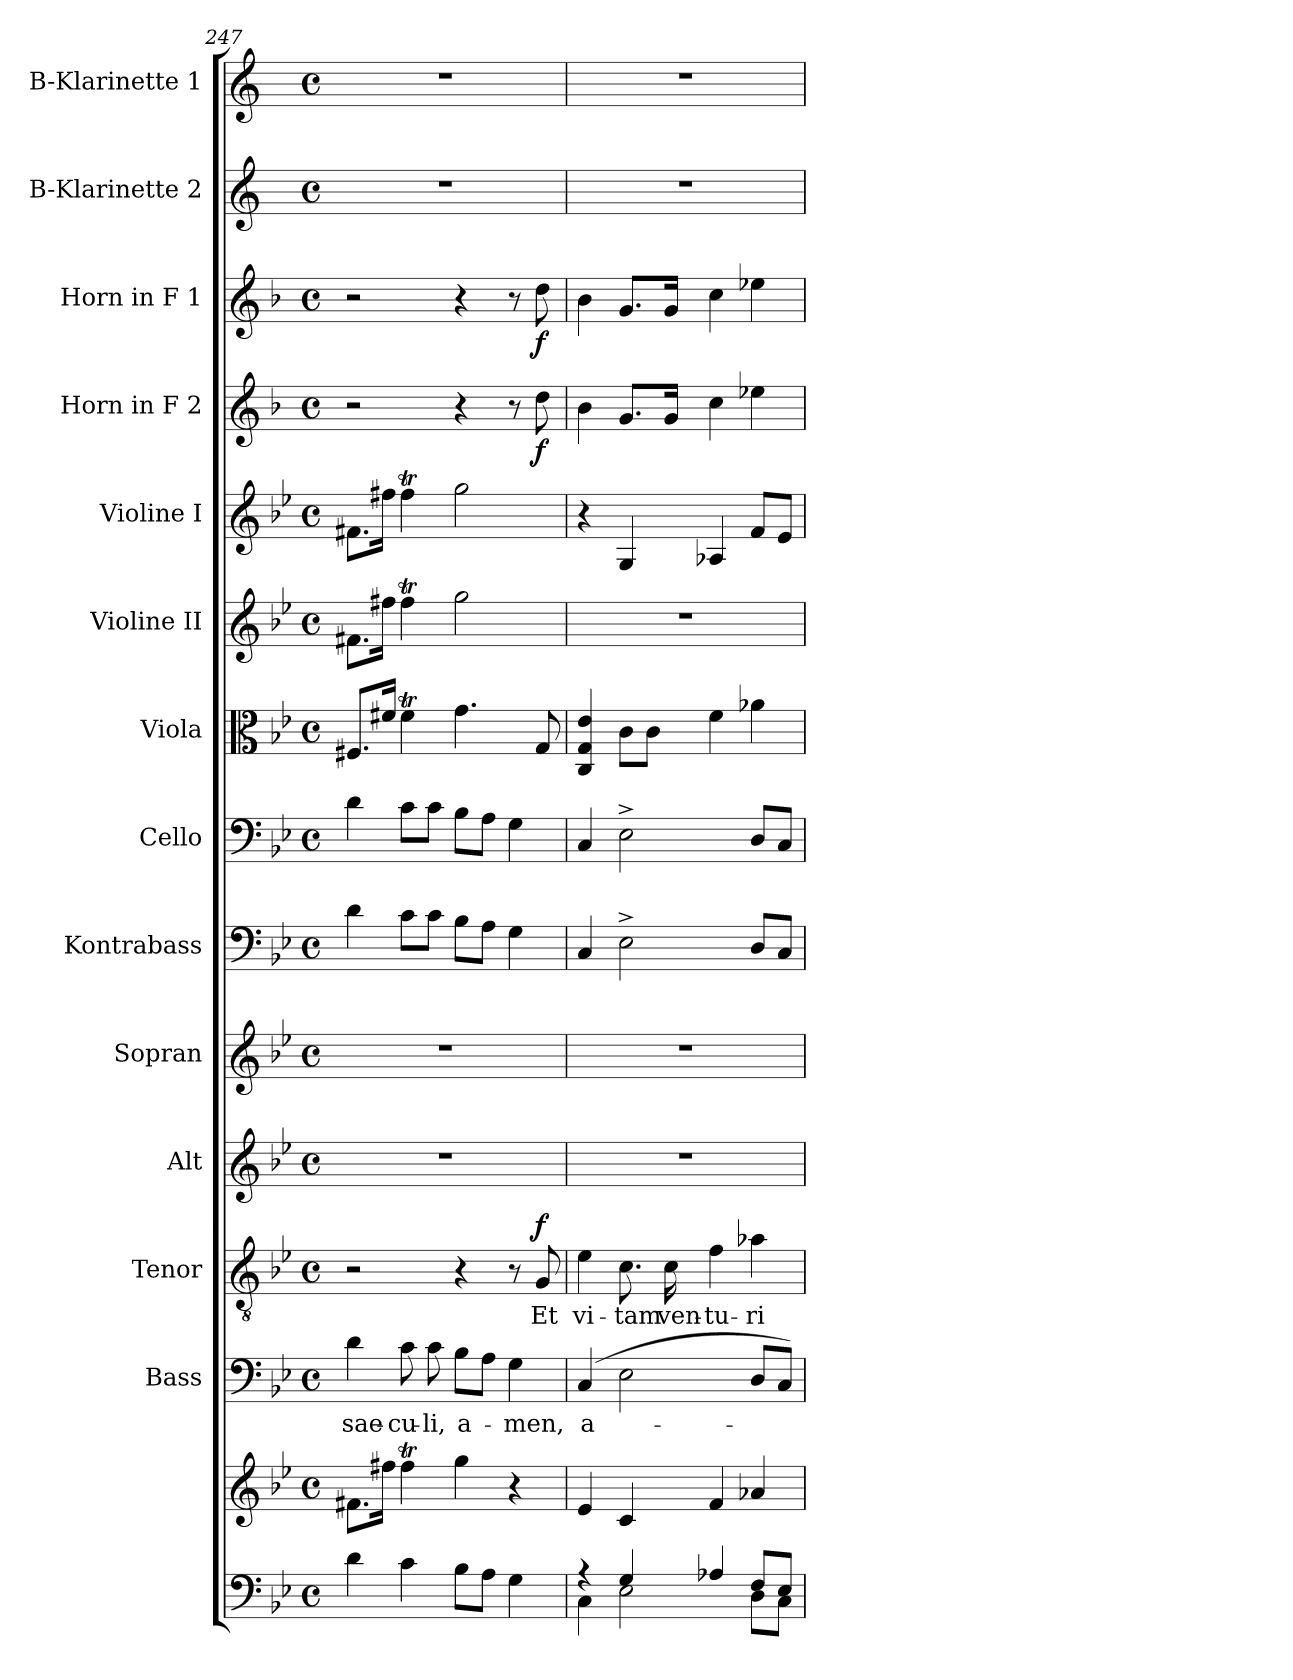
**kern	**kern	**kern	**text	**kern	**text	**dynam	**kern	**kern	**kern	**kern	**kern	**kern	**kern	**kern	**dynam	**kern	**dynam	**kern	**kern
*part14	*part14	*part13	*part13	*part12	*part12	*part12	*part11	*part10	*part9	*part8	*part7	*part6	*part5	*part4	*part4	*part3	*part3	*part2	*part1
*staff15	*staff14	*staff13	*staff13	*staff12	*staff12	*staff12	*staff11	*staff10	*staff9	*staff8	*staff7	*staff6	*staff5	*staff4	*staff4	*staff3	*staff3	*staff2	*staff1
*	*	*I"Bass	*	*I"Tenor	*	*	*I"Alt	*I"Sopran	*I"Kontrabass	*I"Cello	*I"Viola	*I"Violine II	*I"Violine I	*I"Horn in F 2	*	*I"Horn in F 1	*	*I"B-Klarinette 2	*I"B-Klarinette 1
*	*	*I'B.	*	*I'T.	*	*	*I'A.	*I'S.	*I'Kb.	*	*I'Vla.	*I'Vl. II	*I'Vl. I	*	*	*	*	*I'B Kl. 2	*I'B Kl. 1
*clefF4	*clefG2	*clefF4	*	*clefGv2	*	*	*clefG2	*clefG2	*clefF4	*clefF4	*clefC3	*clefG2	*clefG2	*clefG2	*	*clefG2	*	*clefG2	*clefG2
*	*	*	*	*	*	*	*	*	*ITrd7c12	*	*	*	*	*ITrd4c7	*	*ITrd4c7	*	*ITrd1c2	*ITrd1c2
*k[b-e-]	*k[b-e-]	*k[b-e-]	*	*k[b-e-]	*	*	*k[b-e-]	*k[b-e-]	*k[b-e-]	*k[b-e-]	*k[b-e-]	*k[b-e-]	*k[b-e-]	*k[b-e-]	*	*k[b-e-]	*	*k[b-e-]	*k[b-e-]
*B-:	*B-:	*B-:	*	*B-:	*	*	*B-:	*B-:	*B-:	*B-:	*B-:	*B-:	*B-:	*B-:	*	*B-:	*	*B-:	*B-:
*M4/4	*M4/4	*M4/4	*	*M4/4	*	*	*M4/4	*M4/4	*M4/4	*M4/4	*M4/4	*M4/4	*M4/4	*M4/4	*	*M4/4	*	*M4/4	*M4/4
*met(c)	*met(c)	*met(c)	*	*met(c)	*	*	*met(c)	*met(c)	*met(c)	*met(c)	*met(c)	*met(c)	*met(c)	*met(c)	*	*met(c)	*	*met(c)	*met(c)
=247	=247	=247	=247	=247	=247	=247	=247	=247	=247	=247	=247	=247	=247	=247	=247	=247	=247	=247	=247
!	!	!	!LO:LY:b	!	!	!	!	!	!	!	!	!	!	!	!	!	!	!	!
4d\	8.f#X\L	4d\	sae-	2r	.	.	1r	1r	4D\	4d\	8.F#X/L	8.f#X\L	8.f#X\L	2r	.	2r	.	1r	1r
.	16ff#X\Jk	.	.	.	.	.	.	.	.	.	16f#X/Jk	16ff#X\Jk	16ff#X\Jk	.	.	.	.	.	.
!	!	!	!LO:LY:b	!	!	!	!	!	!	!	!	!	!	!	!	!	!	!	!
4c\	4ff#t\	8c\	-cu-	.	.	.	.	.	8C\L	8c\L	4f#t\	4ff#t\	4ff#t\	.	.	.	.	.	.
!	!	!	!LO:LY:b	!	!	!	!	!	!	!	!	!	!	!	!	!	!	!	!
.	.	8c\	-li,	.	.	.	.	.	8C\J	8c\J	.	.	.	.	.	.	.	.	.
!	!	!	!LO:LY:b	!	!	!	!	!	!	!	!	!	!	!	!	!	!	!	!
8B-\L	4gg\	8B-\L	a-	4r	.	.	.	.	8BB-\L	8B-\L	4.g\	2gg\	2gg\	4r	.	4r	.	.	.
8A\J	.	8A\J	.	.	.	.	.	.	8AA\J	8A\J	.	.	.	.	.	.	.	.	.
!	!	!	!LO:LY:b	!	!	!	!	!	!	!	!	!	!	!	!	!	!	!	!
4G\	4r	4G\	-men,	8r	.	.	.	.	4GG\	4G\	.	.	.	8r	.	8r	.	.	.
!	!	!	!	!	!LO:LY:b	!LO:DY:a	!	!	!	!	!	!	!	!	!LO:DY:b	!	!LO:DY:b	!	!
.	.	.	.	8G/	Et	f	.	.	.	.	8G/	.	.	8g\	f	8g\	f	.	.
=248	=248	=248	=248	=248	=248	=248	=248	=248	=248	=248	=248	=248	=248	=248	=248	=248	=248	=248	=248
*^	*	*	*	*	*	*	*	*	*	*	*	*	*	*	*	*	*	*	*
!	!	!	!	!LO:LY:b	!	!LO:LY:b	!	!	!	!	!	!	!	!	!	!	!	!	!	!
4rA	4C\	4e-/	(4C/	a-	4e-\	vi-	.	1r	1r	4CC/	4C/	4C/ 4G/ 4e-/	1r	4r	4e-\	.	4e-\	.	1r	1r
!	!	!	!	!	!	!LO:LY:b	!	!	!	!	!	!	!	!	!	!	!	!	!	!
4G/	2E-\	4c/	2E-\	.	8.c\	-tam	.	.	.	2EE-^>\	2E-^>\	8c\L	.	4G/	8.c/L	.	8.c/L	.	.	.
.	.	.	.	.	.	.	.	.	.	.	.	8c\J	.	.	.	.	.	.	.	.
!	!	!	!	!	!	!LO:LY:b	!	!	!	!	!	!	!	!	!	!	!	!	!	!
.	.	.	.	.	16c\	ven-	.	.	.	.	.	.	.	.	16c/Jk	.	16c/Jk	.	.	.
!	!	!	!	!	!	!LO:LY:b	!	!	!	!	!	!	!	!	!	!	!	!	!	!
4A-X/	.	4f/	.	.	4f\	-tu-	.	.	.	.	.	4f\	.	4A-X/	4f\	.	4f\	.	.	.
!	!	!	!	!	!	!LO:LY:b	!	!	!	!	!	!	!	!	!	!	!	!	!	!
8F/L	8D\L	4a-X/	8D/L	.	4a-X\	-ri	.	.	.	8DD/L	8D/L	4a-X\	.	8f/L	4a-X\	.	4a-X\	.	.	.
8E-/J	8C\J	.	8C/J)	.	.	.	.	.	.	8CC/J	8C/J	.	.	8e-/J	.	.	.	.	.	.
*v	*v	*	*	*	*	*	*	*	*	*	*	*	*	*	*	*	*	*	*	*
=	=	=	=	=	=	=	=	=	=	=	=	=	=	=	=	=	=	=	=
*-	*-	*-	*-	*-	*-	*-	*-	*-	*-	*-	*-	*-	*-	*-	*-	*-	*-	*-	*-
